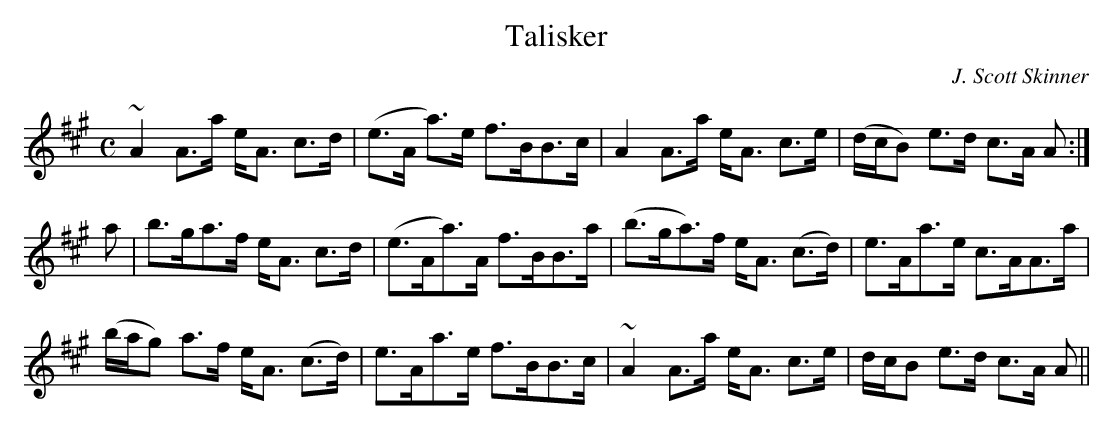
X:1
T:Talisker
C:J. Scott Skinner
M:C
L:1/8
K:A
~A2 A>a e<A c>d|(e>A a>)e f>BB>c|A2 A>a e<A c>e|(d/c/B) e>d c>A A:|
a|b>ga>f e<A c>d|(e>Aa>)A f>BB>a|(b>ga>)f e<A (c>d)|e>Aa>e c>AA>a|
(b/a/g) a>f e<A (c>d)|e>Aa>e f>BB>c|~A2 A>a e<A c>e|d/c/B e>d c>A A||
